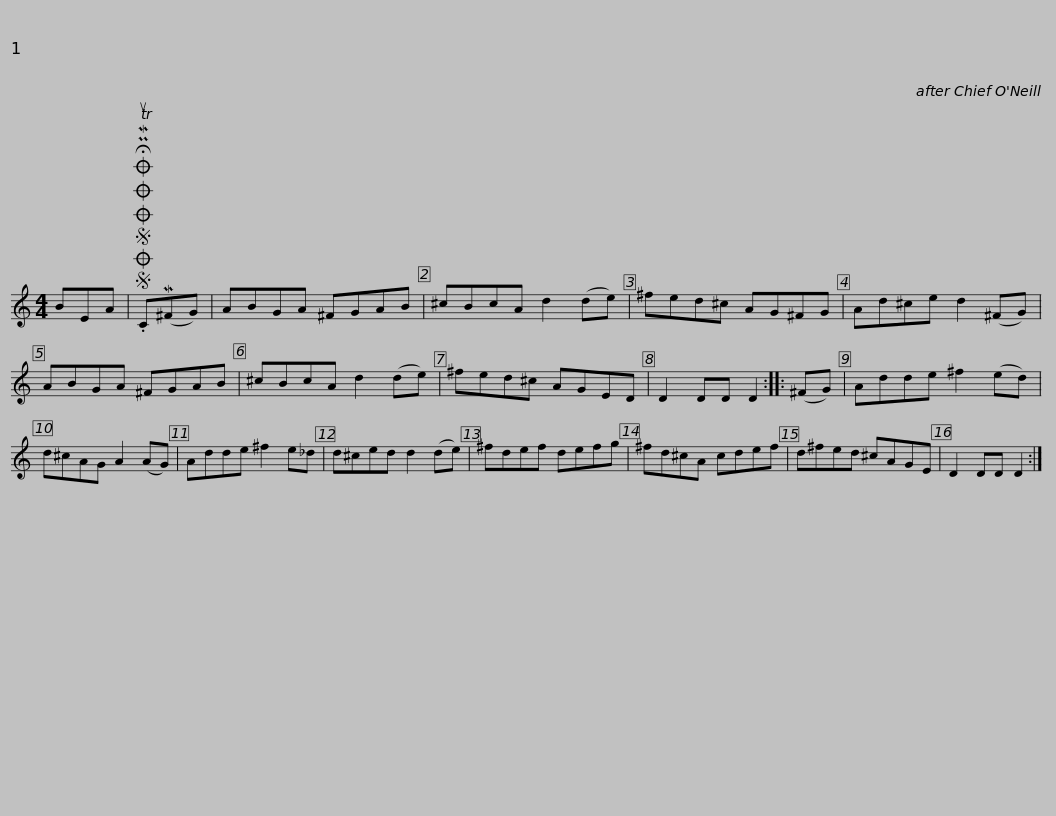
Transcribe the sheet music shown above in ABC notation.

X:1
L:1/8
M:4/4
I:linebreak $
K:C
V:1 treble
V:1
 BEA |SOSOOO .!fermata!PMTuC(M^FG) | ABGA ^FGAB | ^cBcA d2 (de) | ^fed^c AG^FG | %5
 Ad^ce d2 (^FG) | ABGA ^FGAB |$ ^cBcA d2 (de) | ^fed^c AGED | D2 DD D2 :: %10
 (^FG) | Adde ^f2 (ed) | d^cAG A2 (AG) | Adde ^f2 e_d |$ d^ced d2 (de) | %15
 ^fdef defg | ^fd^cA cdef | d^fed ^cAGE | D2 DD D2 :| %19
